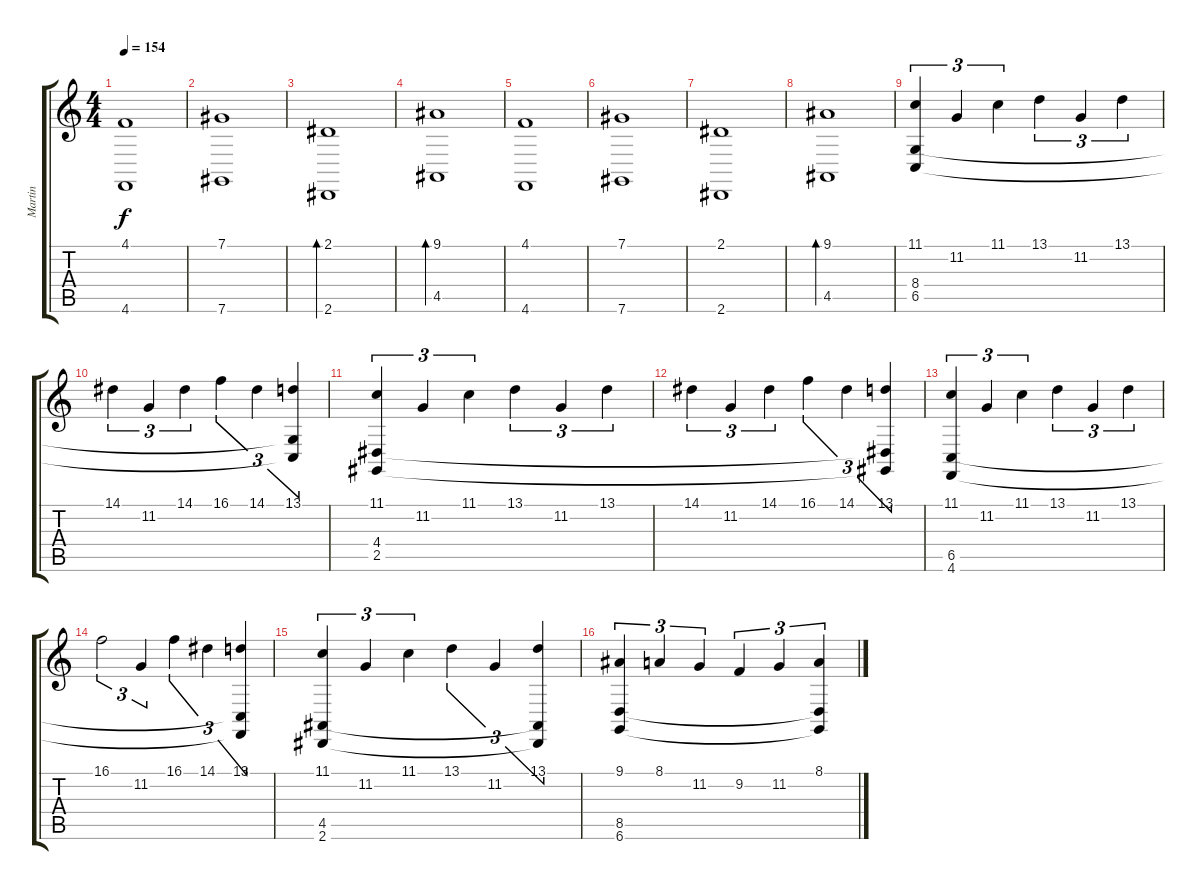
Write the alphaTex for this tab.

\track ("Martin" "Martin") {instrument brightacousticpiano}
\staff {score tabs}
\tuning (Db4 Ab3 E3 B2 Gb2 Db2) {hide}
\ts (4 4)
\tempo 154
\clef g2
\ks c
(4.1 4.6).1{dy f} |
(7.1 7.6).1 |
(2.1 2.6).1{bd 480} |
(9.1 4.5).1{bd 480} |
(4.1 4.6).1 |
(7.1 7.6).1 |
(2.1 2.6).1 |
(9.1 4.5).1{bd 480} |
(11.1 8.4 6.5).4{tu (3 2)} 11.2.4{tu (3 2)} 11.1.4{tu (3 2)} 13.1.4{tu (3 2)} 11.2.4{tu (3 2)} 13.1.4{tu (3 2)} |
14.1.4{tu (3 2)} 11.2.4{tu (3 2)} 14.1.4{tu (3 2)} 16.1.4{tu (3 2)} 14.1.4{tu (3 2)} (13.1 8.4{t} 6.5{t}).4{tu (3 2)} |
(11.1 4.4 2.5).4{tu (3 2)} 11.2.4{tu (3 2)} 11.1.4{tu (3 2)} 13.1.4{tu (3 2)} 11.2.4{tu (3 2)} 13.1.4{tu (3 2)} |
14.1.4{tu (3 2)} 11.2.4{tu (3 2)} 14.1.4{tu (3 2)} 16.1.4{tu (3 2)} 14.1.4{tu (3 2)} (13.1 4.4{t} 2.5{t}).4{tu (3 2)} |
(11.1 6.5 4.6).4{tu (3 2)} 11.2.4{tu (3 2)} 11.1.4{tu (3 2)} 13.1.4{tu (3 2)} 11.2.4{tu (3 2)} 13.1.4{tu (3 2)} |
16.1.2{tu (3 2)} 11.2.4{tu (3 2)} 16.1.4{tu (3 2)} 14.1.4{tu (3 2)} (13.1 6.5{t} 4.6{t}).4{tu (3 2)} |
(11.1 4.5 2.6).4{tu (3 2)} 11.2.4{tu (3 2)} 11.1.4{tu (3 2)} 13.1.4{tu (3 2)} 11.2.4{tu (3 2)} (13.1 4.5{t} 2.6{t}).4{tu (3 2)} |
(9.1 8.5 6.6).4{tu (3 2)} 8.1.4{tu (3 2)} 11.2.4{tu (3 2)} 9.2.4{tu (3 2)} 11.2.4{tu (3 2)} (8.1 8.5{t} 6.6{t}).4{tu (3 2)}
